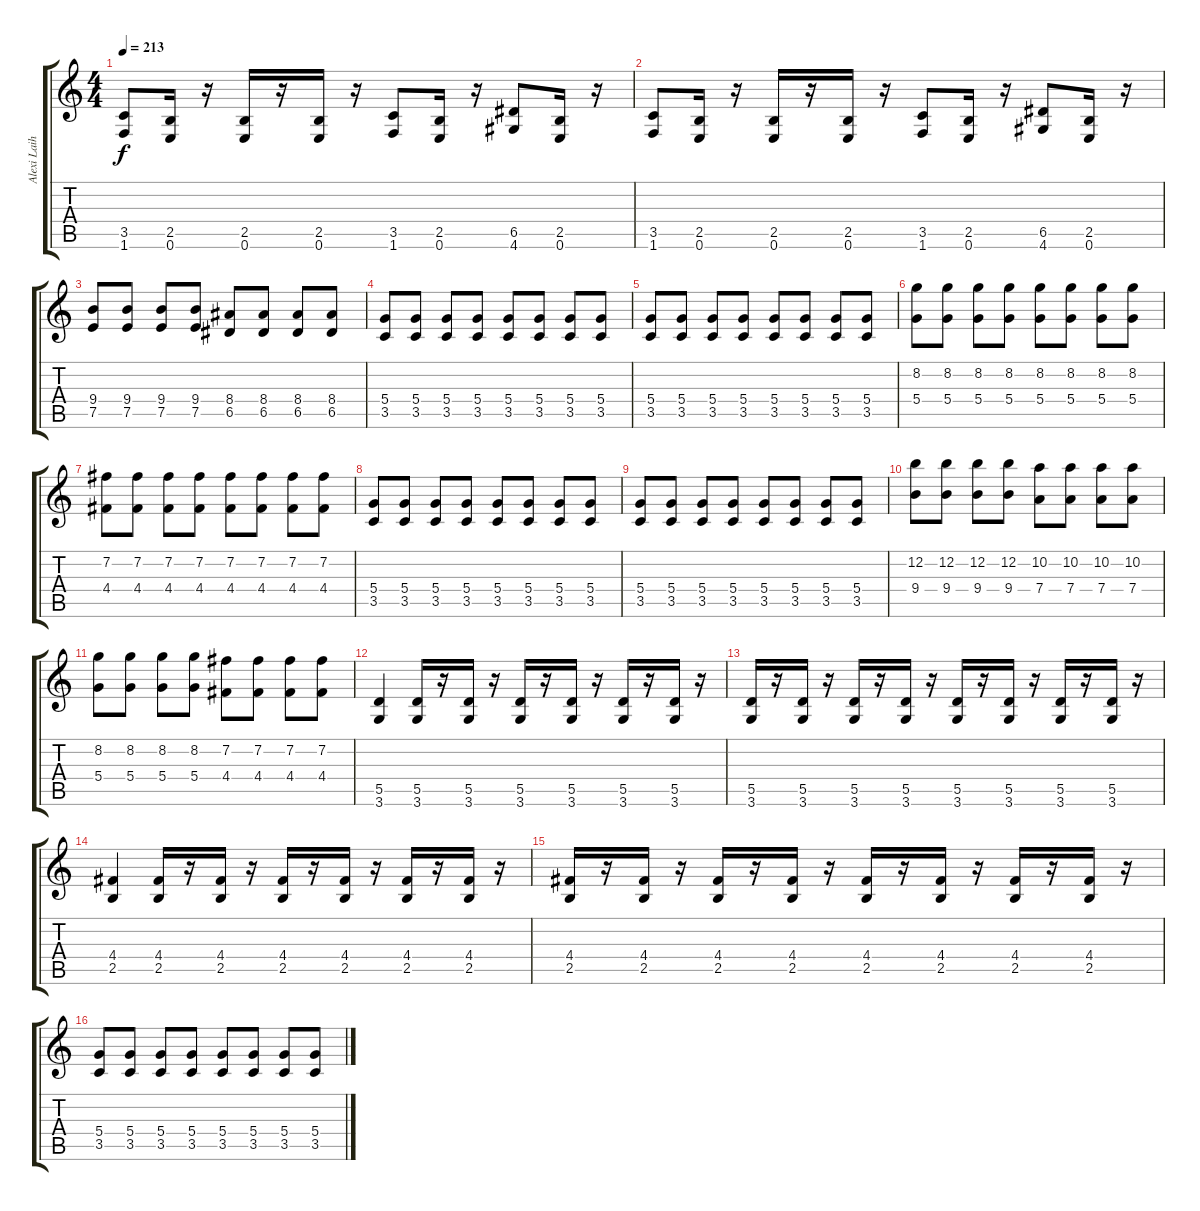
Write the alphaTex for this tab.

\track ("Alexi Laiho" "Alexi Laih") {instrument distortionguitar}
\staff {score tabs}
\tuning (E4 B3 G3 D3 A2 E2) {hide}
\ts (4 4)
\tempo 213
\clef g2
\ks c
(3.5 1.6).8{dy f} (2.5 0.6).16 r.16 (2.5 0.6).16 r.16 (2.5 0.6).16 r.16 (3.5 1.6).8 (2.5 0.6).16 r.16 (6.5 4.6).8 (2.5 0.6).16 r.16 |
(3.5 1.6).8 (2.5 0.6).16 r.16 (2.5 0.6).16 r.16 (2.5 0.6).16 r.16 (3.5 1.6).8 (2.5 0.6).16 r.16 (6.5 4.6).8 (2.5 0.6).16 r.16 |
(9.4 7.5).8 (9.4 7.5).8 (9.4 7.5).8 (9.4 7.5).8 (8.4 6.5).8 (8.4 6.5).8 (8.4 6.5).8 (8.4 6.5).8 |
(5.4 3.5).8 (5.4 3.5).8 (5.4 3.5).8 (5.4 3.5).8 (5.4 3.5).8 (5.4 3.5).8 (5.4 3.5).8 (5.4 3.5).8 |
(5.4 3.5).8 (5.4 3.5).8 (5.4 3.5).8 (5.4 3.5).8 (5.4 3.5).8 (5.4 3.5).8 (5.4 3.5).8 (5.4 3.5).8 |
(8.2 5.4).8 (8.2 5.4).8 (8.2 5.4).8 (8.2 5.4).8 (8.2 5.4).8 (8.2 5.4).8 (8.2 5.4).8 (8.2 5.4).8 |
(7.2 4.4).8 (7.2 4.4).8 (7.2 4.4).8 (7.2 4.4).8 (7.2 4.4).8 (7.2 4.4).8 (7.2 4.4).8 (7.2 4.4).8 |
(5.4 3.5).8 (5.4 3.5).8 (5.4 3.5).8 (5.4 3.5).8 (5.4 3.5).8 (5.4 3.5).8 (5.4 3.5).8 (5.4 3.5).8 |
(5.4 3.5).8 (5.4 3.5).8 (5.4 3.5).8 (5.4 3.5).8 (5.4 3.5).8 (5.4 3.5).8 (5.4 3.5).8 (5.4 3.5).8 |
(12.2 9.4).8 (12.2 9.4).8 (12.2 9.4).8 (12.2 9.4).8 (10.2 7.4).8 (10.2 7.4).8 (10.2 7.4).8 (10.2 7.4).8 |
(8.2 5.4).8 (8.2 5.4).8 (8.2 5.4).8 (8.2 5.4).8 (7.2 4.4).8 (7.2 4.4).8 (7.2 4.4).8 (7.2 4.4).8 |
(5.5 3.6).4 (5.5 3.6).16 r.16 (5.5 3.6).16 r.16 (5.5 3.6).16 r.16 (5.5 3.6).16 r.16 (5.5 3.6).16 r.16 (5.5 3.6).16 r.16 |
(5.5 3.6).16 r.16 (5.5 3.6).16 r.16 (5.5 3.6).16 r.16 (5.5 3.6).16 r.16 (5.5 3.6).16 r.16 (5.5 3.6).16 r.16 (5.5 3.6).16 r.16 (5.5 3.6).16 r.16 |
(4.4 2.5).4 (4.4 2.5).16 r.16 (4.4 2.5).16 r.16 (4.4 2.5).16 r.16 (4.4 2.5).16 r.16 (4.4 2.5).16 r.16 (4.4 2.5).16 r.16 |
(4.4 2.5).16 r.16 (4.4 2.5).16 r.16 (4.4 2.5).16 r.16 (4.4 2.5).16 r.16 (4.4 2.5).16 r.16 (4.4 2.5).16 r.16 (4.4 2.5).16 r.16 (4.4 2.5).16 r.16 |
(5.4 3.5).8 (5.4 3.5).8 (5.4 3.5).8 (5.4 3.5).8 (5.4 3.5).8 (5.4 3.5).8 (5.4 3.5).8 (5.4 3.5).8
